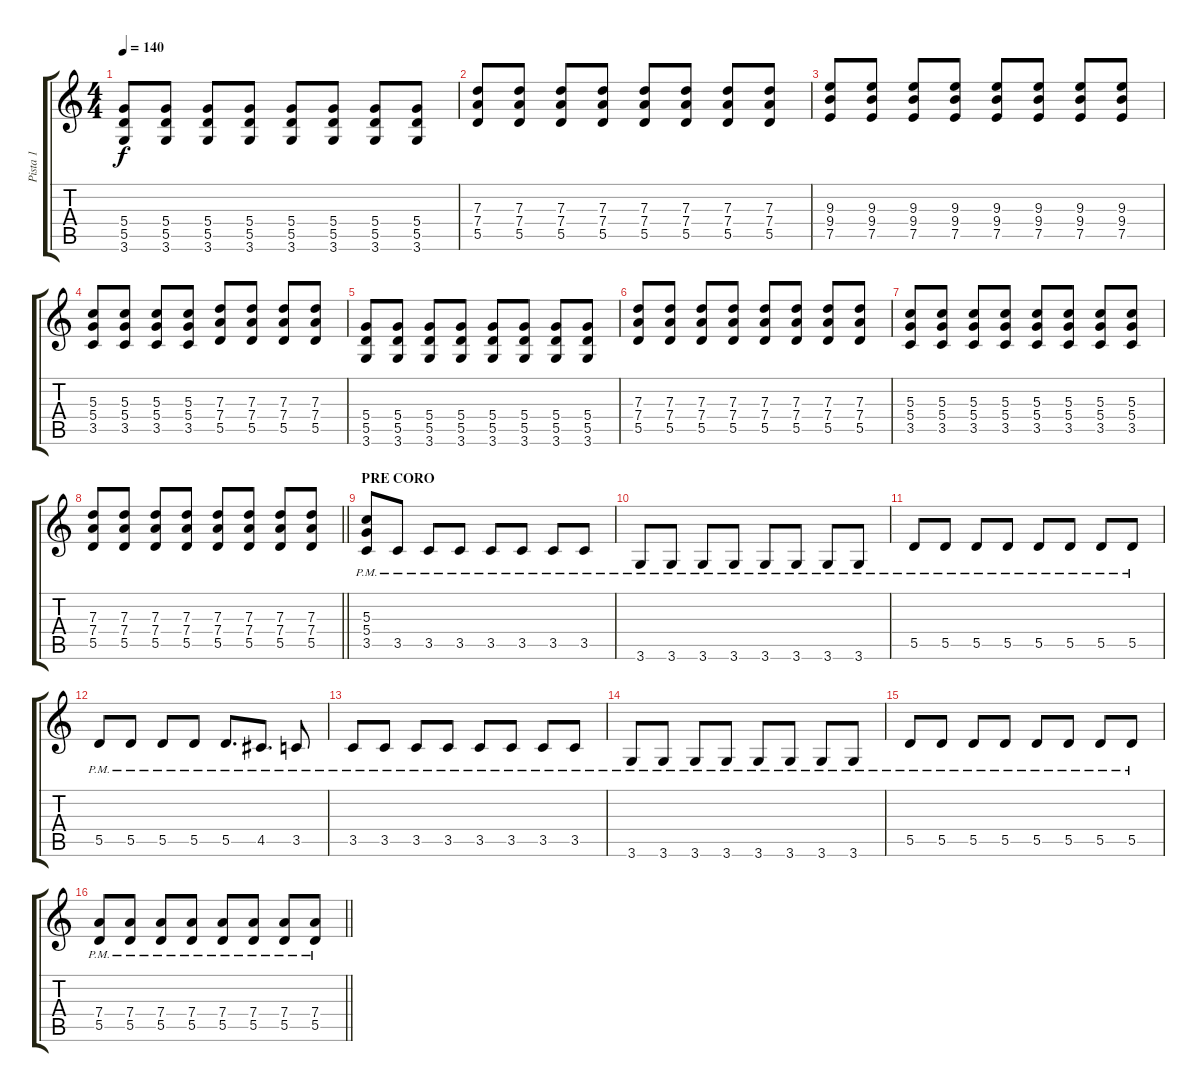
\track ("Pista 1" "Pista 1") {instrument overdrivenguitar}
\staff {score tabs}
\tuning (E4 B3 G3 D3 A2 E2) {hide}
\ts (4 4)
\tempo 140
\clef g2
\ks c
(5.4 5.5 3.6).8{dy f} (5.4 5.5 3.6).8 (5.4 5.5 3.6).8 (5.4 5.5 3.6).8 (5.4 5.5 3.6).8 (5.4 5.5 3.6).8 (5.4 5.5 3.6).8 (5.4 5.5 3.6).8 |
(7.3 7.4 5.5).8 (7.3 7.4 5.5).8 (7.3 7.4 5.5).8 (7.3 7.4 5.5).8 (7.3 7.4 5.5).8 (7.3 7.4 5.5).8 (7.3 7.4 5.5).8 (7.3 7.4 5.5).8 |
(9.3 9.4 7.5).8 (9.3 9.4 7.5).8 (9.3 9.4 7.5).8 (9.3 9.4 7.5).8 (9.3 9.4 7.5).8 (9.3 9.4 7.5).8 (9.3 9.4 7.5).8 (9.3 9.4 7.5).8 |
(5.3 5.4 3.5).8 (5.3 5.4 3.5).8 (5.3 5.4 3.5).8 (5.3 5.4 3.5).8 (7.3 7.4 5.5).8 (7.3 7.4 5.5).8 (7.3 7.4 5.5).8 (7.3 7.4 5.5).8 |
(5.4 5.5 3.6).8 (5.4 5.5 3.6).8 (5.4 5.5 3.6).8 (5.4 5.5 3.6).8 (5.4 5.5 3.6).8 (5.4 5.5 3.6).8 (5.4 5.5 3.6).8 (5.4 5.5 3.6).8 |
(7.3 7.4 5.5).8 (7.3 7.4 5.5).8 (7.3 7.4 5.5).8 (7.3 7.4 5.5).8 (7.3 7.4 5.5).8 (7.3 7.4 5.5).8 (7.3 7.4 5.5).8 (7.3 7.4 5.5).8 |
(5.3 5.4 3.5).8 (5.3 5.4 3.5).8 (5.3 5.4 3.5).8 (5.3 5.4 3.5).8 (5.3 5.4 3.5).8 (5.3 5.4 3.5).8 (5.3 5.4 3.5).8 (5.3 5.4 3.5).8 |
\barLineRight lightlight
(7.3 7.4 5.5).8 (7.3 7.4 5.5).8 (7.3 7.4 5.5).8 (7.3 7.4 5.5).8 (7.3 7.4 5.5).8 (7.3 7.4 5.5).8 (7.3 7.4 5.5).8 (7.3 7.4 5.5).8 |
\section ("" "PRE CORO")
(5.3{pm} 5.4{pm} 3.5{pm}).8 3.5{pm}.8 3.5{pm}.8 3.5{pm}.8 3.5{pm}.8 3.5{pm}.8 3.5{pm}.8 3.5{pm}.8 |
3.6{pm}.8 3.6{pm}.8 3.6{pm}.8 3.6{pm}.8 3.6{pm}.8 3.6{pm}.8 3.6{pm}.8 3.6{pm}.8 |
5.5{pm}.8 5.5{pm}.8 5.5{pm}.8 5.5{pm}.8 5.5{pm}.8 5.5{pm}.8 5.5{pm}.8 5.5{pm}.8 |
5.5{pm}.8 5.5{pm}.8 5.5{pm}.8 5.5{pm}.8 5.5{pm}.8{d} 4.5{pm}.8{d} 3.5{pm}.8 |
3.5{pm}.8 3.5{pm}.8 3.5{pm}.8 3.5{pm}.8 3.5{pm}.8 3.5{pm}.8 3.5{pm}.8 3.5{pm}.8 |
3.6{pm}.8 3.6{pm}.8 3.6{pm}.8 3.6{pm}.8 3.6{pm}.8 3.6{pm}.8 3.6{pm}.8 3.6{pm}.8 |
5.5{pm}.8 5.5{pm}.8 5.5{pm}.8 5.5{pm}.8 5.5{pm}.8 5.5{pm}.8 5.5{pm}.8 5.5{pm}.8 |
\barLineRight lightlight
(7.4{pm} 5.5).8 (7.4{pm} 5.5{pm}).8 (7.4{pm} 5.5{pm}).8 (7.4{pm} 5.5{pm}).8 (7.4{pm} 5.5).8 (7.4{pm} 5.5{pm}).8 (7.4{pm} 5.5{pm}).8 (7.4{pm} 5.5{pm}).8
